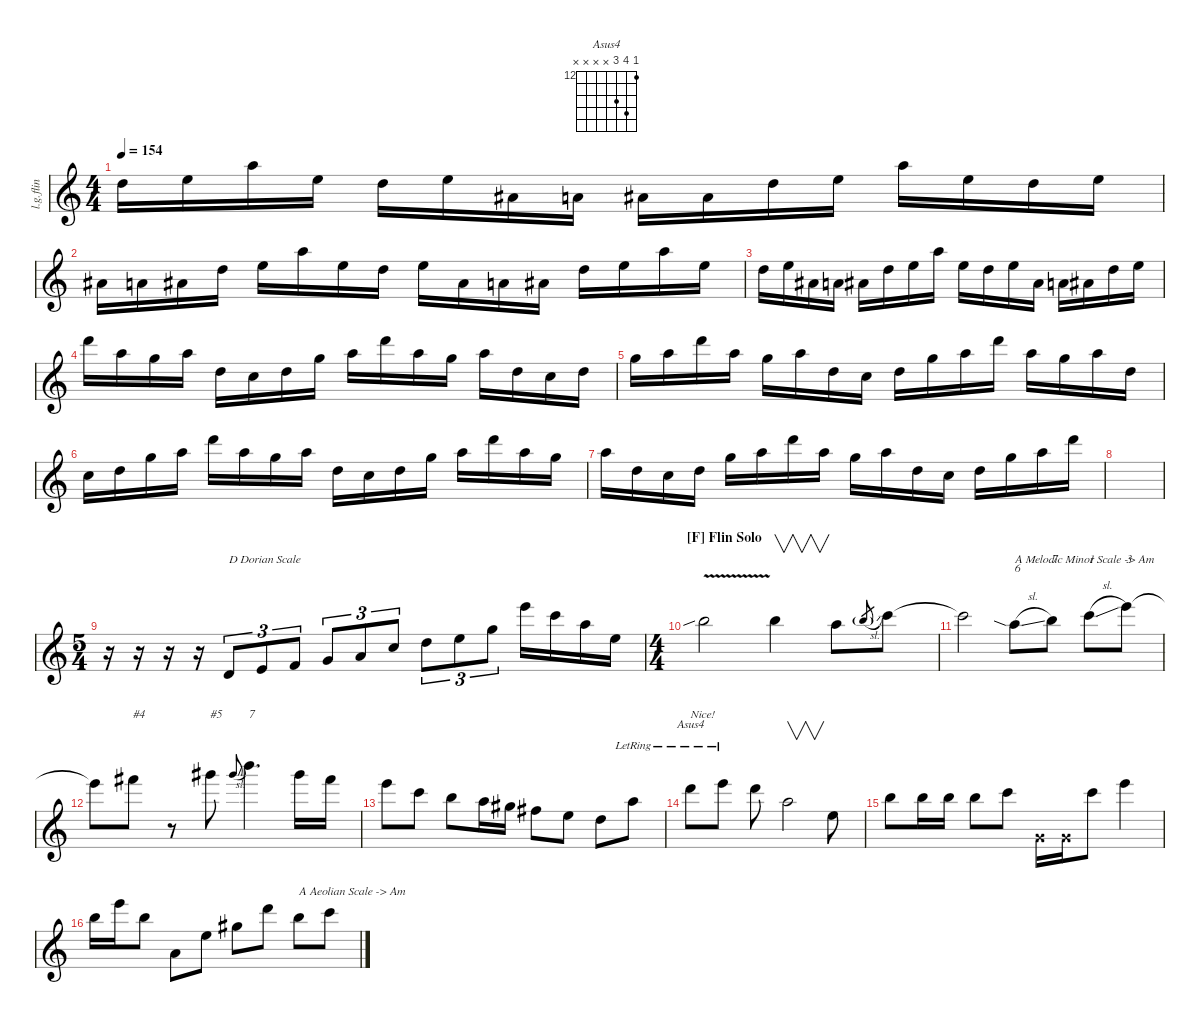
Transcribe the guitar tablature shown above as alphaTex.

\defaultSystemsLayout 4
\hideDynamics
\bracketExtendMode nobrackets
\otherSystemsTrackNameOrientation horizontal
\track ("Lead Guitar Flin" "l.g.flin") {instrument distortionguitar}
\staff {score}
\tuning (E4 B3 G3 D3 A2 E2 B1)
\chord ("Asus4" 12 15 14 x x x x) {firstfret 12 showfingering false}
\ts (4 4)
\tempo 154
\clef g2
\ks c
7.3.16{dy mf beam Down} 9.3.16{beam Down} 14.3.16{beam Down} 9.3.16{beam Down} 7.3.16{beam Down} 14.4.16{beam Down} 8.4{acc #}.16{beam Down} 7.4.16{beam Down} 8.4{acc #}.16{beam Down} 8.4{acc #}.16{beam Down} 7.3.16{beam Down} 9.3.16{beam Down} 14.3.16{beam Down} 9.3.16{beam Down} 7.3.16{beam Down} 14.4.16{beam Down} |
8.4{acc #}.16{beam Down} 7.4.16{beam Down} 8.4{acc #}.16{beam Down} 7.3.16{beam Down} 9.3.16{beam Down} 14.3.16{beam Down} 9.3.16{beam Down} 7.3.16{beam Down} 14.4.16{beam Down} 8.4{acc #}.16{beam Down} 7.4.16{beam Down} 8.4{acc #}.16{beam Down} 7.3.16{beam Down} 9.3.16{beam Down} 14.3.16{beam Down} 9.3.16{beam Down} |
7.3.16{beam Down} 14.4.16{beam Down} 8.4{acc #}.16{beam Down} 7.4.16{beam Down} 8.4{acc #}.16{beam Down} 7.3.16{beam Down} 9.3.16{beam Down} 14.3.16{beam Down} 9.3.16{beam Down} 7.3.16{beam Down} 14.4.16{beam Down} 8.4{acc #}.16{beam Down} 7.4.16{beam Down} 8.4{acc #}.16{beam Down} 7.3.16{beam Down} 9.3.16{beam Down} |
15.2.16{beam Down} 10.2.16{beam Down} 8.2.16{beam Down} 14.3.16{beam Down} 7.3.16{beam Down} 5.3.16{beam Down} 7.3.16{beam Down} 8.2.16{beam Down} 10.2.16{beam Down} 15.2.16{beam Down} 10.2.16{beam Down} 8.2.16{beam Down} 14.3.16{beam Down} 7.3.16{beam Down} 5.3.16{beam Down} 7.3.16{beam Down} |
8.2.16{beam Down} 10.2.16{beam Down} 15.2.16{beam Down} 10.2.16{beam Down} 8.2.16{beam Down} 14.3.16{beam Down} 7.3.16{beam Down} 5.3.16{beam Down} 7.3.16{beam Down} 8.2.16{beam Down} 10.2.16{beam Down} 15.2.16{beam Down} 10.2.16{beam Down} 8.2.16{beam Down} 14.3.16{beam Down} 7.3.16{beam Down} |
5.3.16{beam Down} 7.3.16{beam Down} 8.2.16{beam Down} 10.2.16{beam Down} 15.2.16{beam Down} 10.2.16{beam Down} 8.2.16{beam Down} 14.3.16{beam Down} 7.3.16{beam Down} 5.3.16{beam Down} 7.3.16{beam Down} 8.2.16{beam Down} 10.2.16{beam Down} 15.2.16{beam Down} 10.2.16{beam Down} 8.2.16{beam Down} |
14.3.16{beam Down} 7.3.16{beam Down} 5.3.16{beam Down} 7.3.16{beam Down} 8.2.16{beam Down} 10.2.16{beam Down} 15.2.16{beam Down} 10.2.16{beam Down} 8.2.16{beam Down} 14.3.16{beam Down} 7.3.16{beam Down} 5.3.16{beam Down} 7.3.16{beam Down} 8.2.16{beam Down} 10.2.16{beam Down} 15.2.16{beam Down} |
|
\ts (5 4)
\beaming (8 6 4)
r.16{beam Down} r.16{beam Down} r.16{beam Down} r.16{beam Down} 5.5.8{tu (3 2) txt "D Dorian Scale" dy ff beam Up} 7.5.8{tu (3 2) beam Up} 8.5.8{tu (3 2) beam Up} 5.4.8{tu (3 2) beam Up} 7.4.8{tu (3 2) beam Up} 10.4.8{tu (3 2) beam Up} 7.3.8{tu (3 2) beam Down} 9.3.8{tu (3 2) beam Down} 12.3.8{tu (3 2) beam Down} 12.1.16{beam Down} 8.1.16{beam Down} 10.2.16{beam Down} 9.3.16{beam Down} |
\ts (4 4)
\beaming (8 2 2 2 2)
\section ("F" "Flin Solo")
12.2{v sib}.2{beam Down} 12.2.4{v beam Down} 10.2.8{beam Down} 12.2{sl g}.8{gr beam Up} 13.2.8{beam Down} |
13.2{t}.2{beam Down} 10.2{sia sl}.8{txt "A Melodic Minor Scale -> Am\n6" beam Down} 12.2.8{txt "\n7" beam Down} 8.1{sl}.8{txt "\n1" beam Down} 12.1.8{txt "\n3" beam Down} |
12.1{t}.8{beam Down} 14.1{acc #}.8{txt "#4" beam Down} r.8{beam Down} 16.1{acc #}.8{txt "#5" beam Down} 16.1{sl acc #}.8{gr onbeat beam Up} 19.1.4{d txt "7" beam Down} 16.1{acc #}.16{beam Down} 14.1{acc #}.16{beam Down} |
12.1.8{beam Down} 13.2.8{beam Down} 12.2.8{beam Down} 14.3.16{beam Down} 13.3{acc #}.16{beam Down} 11.3{acc #}.8{beam Down} 14.4.8{beam Down} 12.4.8{beam Down} 14.3{lr}.8{beam Down} |
15.2{lr}.8{ch "Asus4" txt "Nice!" beam Down} 12.1{lr}.8{beam Down} 15.2.8{beam Down} 14.3.2{v beam Down} 14.4.8{beam Down} |
16.3.8{beam Down} 16.3{pm}.16{beam Down} 16.3{pm}.16{beam Down} 16.3.8{beam Down} 17.3.8{beam Down} 0.3{pm x}.16{beam Down} 0.3{pm x}.16{beam Down} 17.3.8{beam Down} 21.3.4{beam Down} |
16.3.16{beam Down} 21.3.16{beam Down} 16.3.8{beam Down} 12.5.8{beam Down} 14.4.8{beam Down} 13.3{acc #}.8{beam Down} 15.2.8{beam Down} 12.2.8{txt "A Aeolian Scale -> Am" beam Down} 13.2.8{beam Down}
